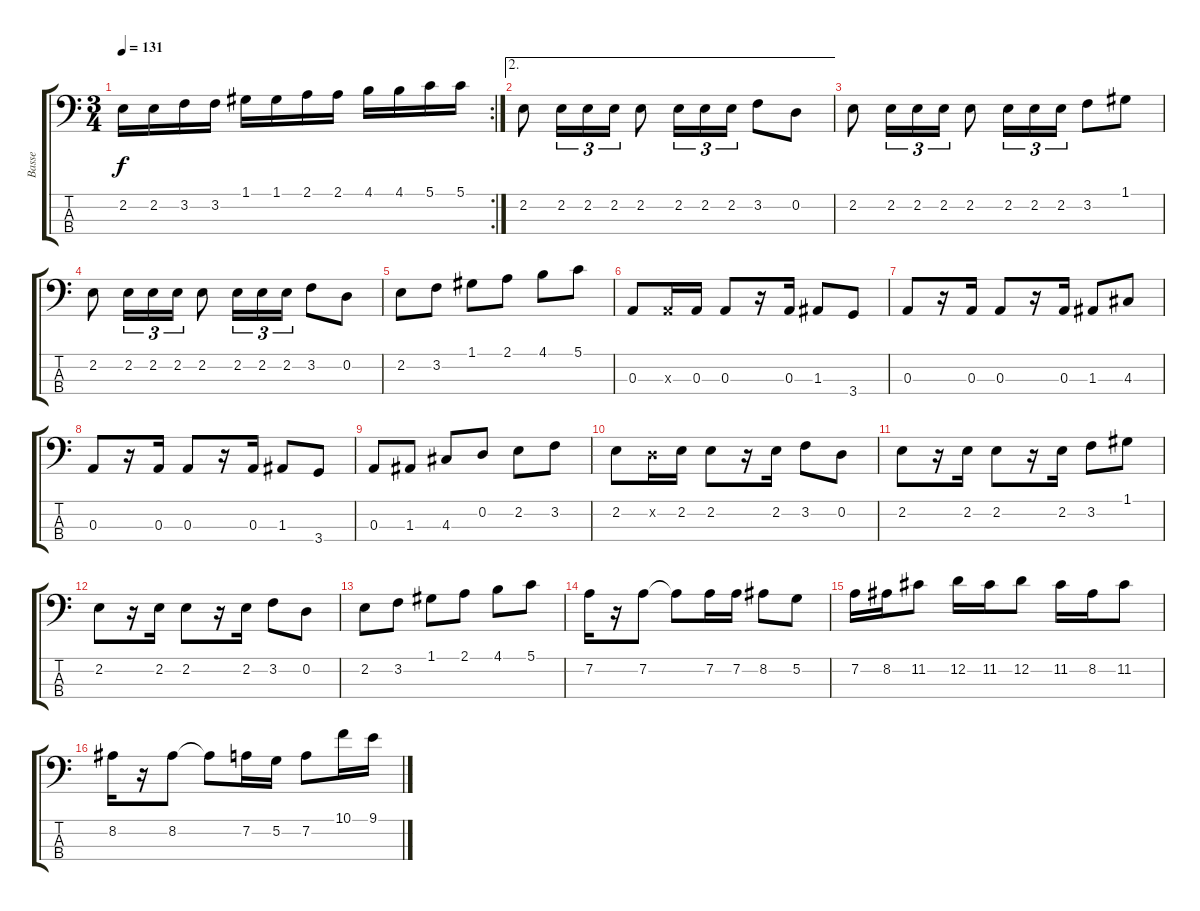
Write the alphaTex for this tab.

\track ("Basse" "Basse") {instrument electricbassfinger}
\staff {score tabs}
\tuning (G2 D2 A1 E1) {hide}
\rc 2
\ts (3 4)
\tempo 131
\clef f4
\ks c
2.2.16{dy f} 2.2.16 3.2.16 3.2.16 1.1.16 1.1.16 2.1.16 2.1.16 4.1.16 4.1.16 5.1.16 5.1.16 |
\ae 2
2.2.8 2.2.16{tu (3 2)} 2.2.16{tu (3 2)} 2.2.16{tu (3 2)} 2.2.8 2.2.16{tu (3 2)} 2.2.16{tu (3 2)} 2.2.16{tu (3 2)} 3.2.8 0.2.8 |
2.2.8 2.2.16{tu (3 2)} 2.2.16{tu (3 2)} 2.2.16{tu (3 2)} 2.2.8 2.2.16{tu (3 2)} 2.2.16{tu (3 2)} 2.2.16{tu (3 2)} 3.2.8 1.1.8 |
2.2.8 2.2.16{tu (3 2)} 2.2.16{tu (3 2)} 2.2.16{tu (3 2)} 2.2.8 2.2.16{tu (3 2)} 2.2.16{tu (3 2)} 2.2.16{tu (3 2)} 3.2.8 0.2.8 |
2.2.8 3.2.8 1.1.8 2.1.8 4.1.8 5.1.8 |
0.3.8 0.3{x}.16 0.3.16 0.3.8 r.16 0.3.16 1.3.8 3.4.8 |
0.3.8 r.16 0.3.16 0.3.8 r.16 0.3.16 1.3.8 4.3.8 |
0.3.8 r.16 0.3.16 0.3.8 r.16 0.3.16 1.3.8 3.4.8 |
0.3.8 1.3.8 4.3.8 0.2.8 2.2.8 3.2.8 |
2.2.8 0.2{x}.16 2.2.16 2.2.8 r.16 2.2.16 3.2.8 0.2.8 |
2.2.8 r.16 2.2.16 2.2.8 r.16 2.2.16 3.2.8 1.1.8 |
2.2.8 r.16 2.2.16 2.2.8 r.16 2.2.16 3.2.8 0.2.8 |
2.2.8 3.2.8 1.1.8 2.1.8 4.1.8 5.1.8 |
7.2.16 r.16 7.2.8 7.2{t}.8 7.2.16 7.2.16 8.2.8 5.2.8 |
7.2.16 8.2.16 11.2.8 12.2.16 11.2.16 12.2.8 11.2.16 8.2.16 11.2.8 |
8.2.16 r.16 8.2.8 8.2{t}.8 7.2.16 5.2.16 7.2.8 10.1.16 9.1.16
